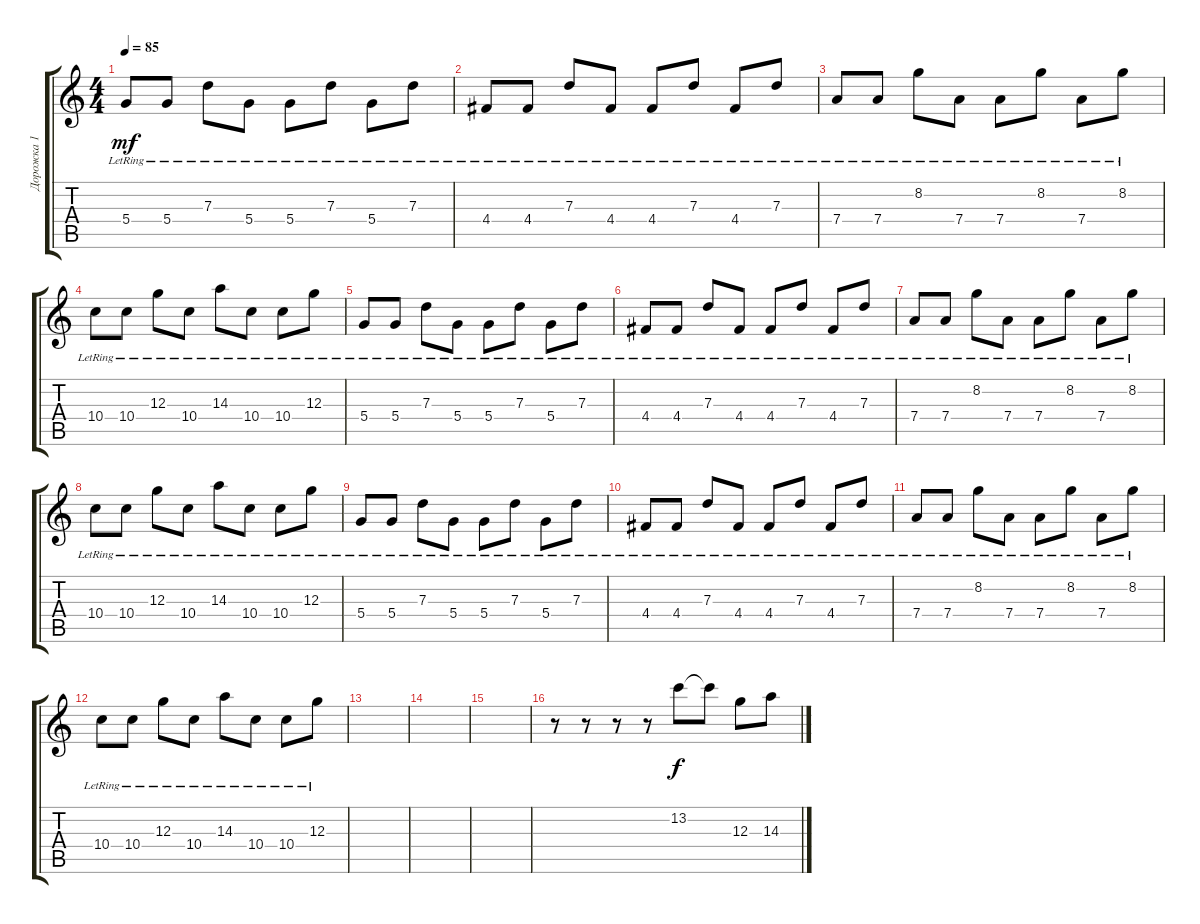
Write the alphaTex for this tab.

\track ("Дорожка 1" "Дорожка 1") {instrument electricguitarjazz}
\staff {score tabs}
\tuning (E4 B3 G3 D3 A2 E2) {hide}
\ts (4 4)
\tempo 85
\clef g2
\ks c
5.4{lr}.8{dy mf} 5.4{lr}.8 7.3{lr}.8 5.4{lr}.8 5.4{lr}.8 7.3{lr}.8 5.4{lr}.8 7.3{lr}.8 |
4.4{lr}.8 4.4{lr}.8 7.3{lr}.8 4.4{lr}.8 4.4{lr}.8 7.3{lr}.8 4.4{lr}.8 7.3{lr}.8 |
7.4{lr}.8 7.4{lr}.8 8.2{lr}.8 7.4{lr}.8 7.4{lr}.8 8.2{lr}.8 7.4{lr}.8 8.2{lr}.8 |
10.4{lr}.8 10.4{lr}.8 12.3{lr}.8 10.4{lr}.8 14.3{lr}.8 10.4{lr}.8 10.4{lr}.8 12.3{lr}.8 |
5.4{lr}.8 5.4{lr}.8 7.3{lr}.8 5.4{lr}.8 5.4{lr}.8 7.3{lr}.8 5.4{lr}.8 7.3{lr}.8 |
4.4{lr}.8 4.4{lr}.8 7.3{lr}.8 4.4{lr}.8 4.4{lr}.8 7.3{lr}.8 4.4{lr}.8 7.3{lr}.8 |
7.4{lr}.8 7.4{lr}.8 8.2{lr}.8 7.4{lr}.8 7.4{lr}.8 8.2{lr}.8 7.4{lr}.8 8.2{lr}.8 |
10.4{lr}.8 10.4{lr}.8 12.3{lr}.8 10.4{lr}.8 14.3{lr}.8 10.4{lr}.8 10.4{lr}.8 12.3{lr}.8 |
5.4{lr}.8 5.4{lr}.8 7.3{lr}.8 5.4{lr}.8 5.4{lr}.8 7.3{lr}.8 5.4{lr}.8 7.3{lr}.8 |
4.4{lr}.8 4.4{lr}.8 7.3{lr}.8 4.4{lr}.8 4.4{lr}.8 7.3{lr}.8 4.4{lr}.8 7.3{lr}.8 |
7.4{lr}.8 7.4{lr}.8 8.2{lr}.8 7.4{lr}.8 7.4{lr}.8 8.2{lr}.8 7.4{lr}.8 8.2{lr}.8 |
10.4{lr}.8 10.4{lr}.8 12.3{lr}.8 10.4{lr}.8 14.3{lr}.8 10.4{lr}.8 10.4{lr}.8 12.3{lr}.8 |
|
|
|
r.8 r.8 r.8 r.8 13.2.8{dy f} 13.2{t}.8 12.3.8 14.3.8
